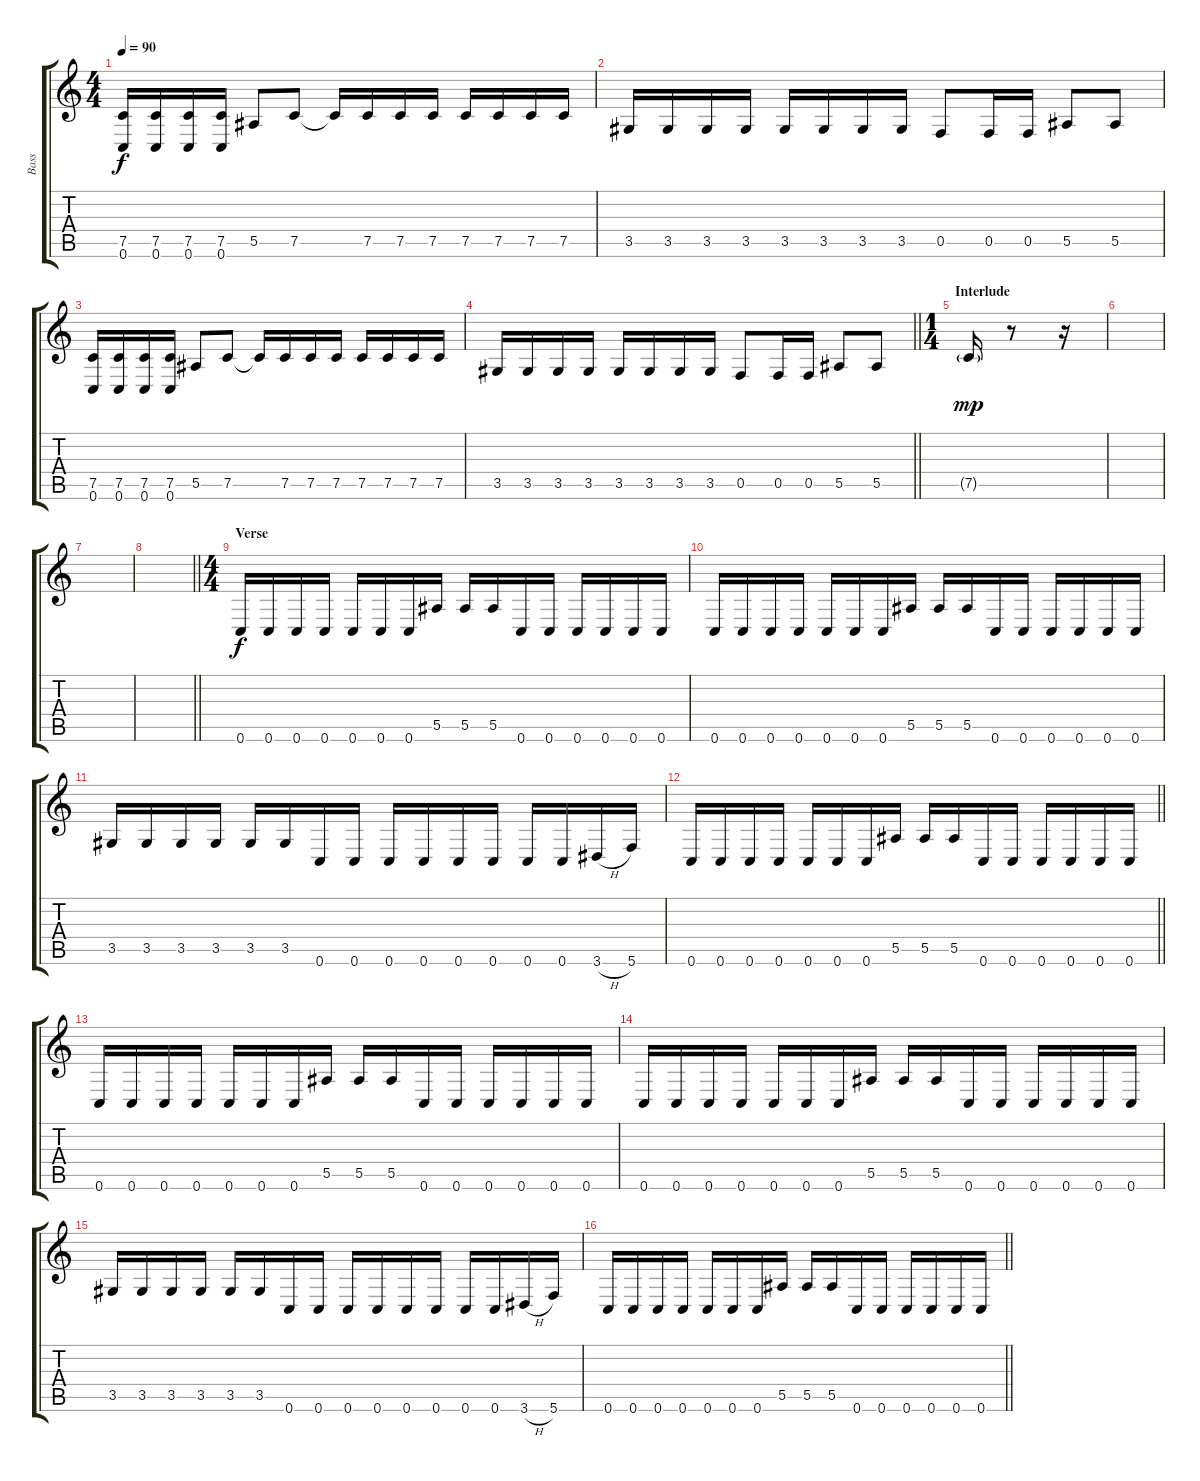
\track ("Bass" "Bass") {instrument electricbassfinger}
\staff {score tabs}
\tuning (C4 G3 Eb3 Bb2 F2 C2) {hide}
\ts (4 4)
\tempo 90
\clef g2
\ks c
(7.5 0.6).16{dy f} (7.5 0.6).16 (7.5 0.6).16 (7.5 0.6).16 5.5.8 7.5.8 7.5{t}.16 7.5.16 7.5.16 7.5.16 7.5.16 7.5.16 7.5.16 7.5.16 |
3.5.16 3.5.16 3.5.16 3.5.16 3.5.16 3.5.16 3.5.16 3.5.16 0.5.8 0.5.16 0.5.16 5.5.8 5.5.8 |
(7.5 0.6).16 (7.5 0.6).16 (7.5 0.6).16 (7.5 0.6).16 5.5.8 7.5.8 7.5{t}.16 7.5.16 7.5.16 7.5.16 7.5.16 7.5.16 7.5.16 7.5.16 |
\barLineRight lightlight
3.5.16 3.5.16 3.5.16 3.5.16 3.5.16 3.5.16 3.5.16 3.5.16 0.5.8 0.5.16 0.5.16 5.5.8 5.5.8 |
\ts (1 4)
\section ("" "Interlude")
7.5{g}.16{dy mp} r.8 r.16 |
|
|
\barLineRight lightlight
|
\ts (4 4)
\section ("" "Verse")
0.6.16{dy f} 0.6.16 0.6.16 0.6.16 0.6.16 0.6.16 0.6.16 5.5.16 5.5.16 5.5.16 0.6.16 0.6.16 0.6.16 0.6.16 0.6.16 0.6.16 |
0.6.16 0.6.16 0.6.16 0.6.16 0.6.16 0.6.16 0.6.16 5.5.16 5.5.16 5.5.16 0.6.16 0.6.16 0.6.16 0.6.16 0.6.16 0.6.16 |
3.5.16 3.5.16 3.5.16 3.5.16 3.5.16 3.5.16 0.6.16 0.6.16 0.6.16 0.6.16 0.6.16 0.6.16 0.6.16 0.6.16 3.6{h}.16 5.6.16 |
\barLineRight lightlight
0.6.16 0.6.16 0.6.16 0.6.16 0.6.16 0.6.16 0.6.16 5.5.16 5.5.16 5.5.16 0.6.16 0.6.16 0.6.16 0.6.16 0.6.16 0.6.16 |
0.6.16 0.6.16 0.6.16 0.6.16 0.6.16 0.6.16 0.6.16 5.5.16 5.5.16 5.5.16 0.6.16 0.6.16 0.6.16 0.6.16 0.6.16 0.6.16 |
0.6.16 0.6.16 0.6.16 0.6.16 0.6.16 0.6.16 0.6.16 5.5.16 5.5.16 5.5.16 0.6.16 0.6.16 0.6.16 0.6.16 0.6.16 0.6.16 |
3.5.16 3.5.16 3.5.16 3.5.16 3.5.16 3.5.16 0.6.16 0.6.16 0.6.16 0.6.16 0.6.16 0.6.16 0.6.16 0.6.16 3.6{h}.16 5.6.16 |
\barLineRight lightlight
0.6.16 0.6.16 0.6.16 0.6.16 0.6.16 0.6.16 0.6.16 5.5.16 5.5.16 5.5.16 0.6.16 0.6.16 0.6.16 0.6.16 0.6.16 0.6.16
